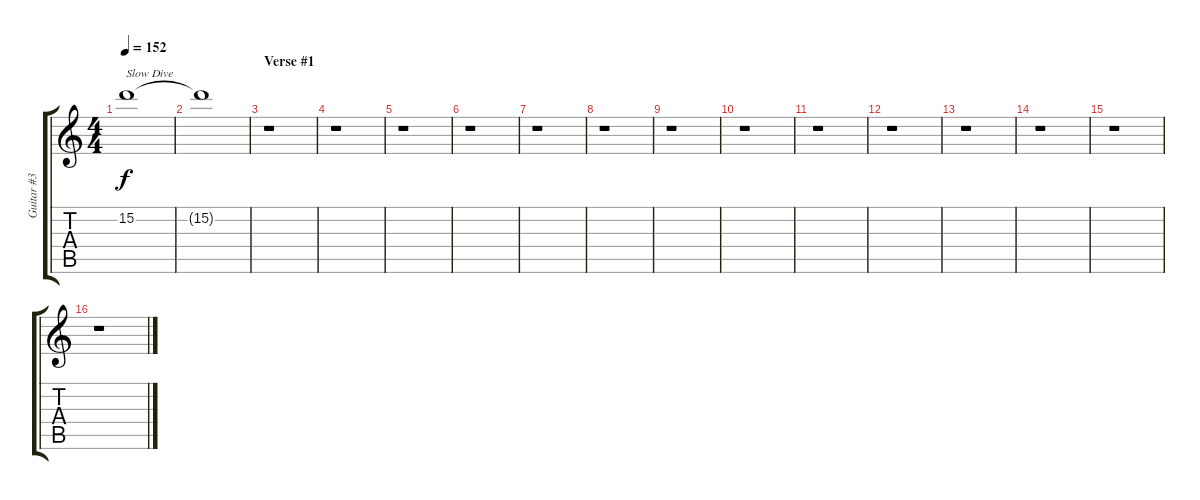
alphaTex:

\track ("Guitar #3 - Fills" "Guitar #3 ") {instrument overdrivenguitar}
\staff {score tabs}
\tuning (E4 B3 G3 D3 A2 E2) {hide}
\ts (4 4)
\tempo 152
\clef g2
\ks c
15.2.1{txt "Slow Dive" dy f} |
15.2{t}.1 |
\section ("" "Verse #1")
r.1 |
r.1 |
r.1 |
r.1 |
r.1 |
r.1 |
r.1 |
r.1 |
r.1 |
r.1 |
r.1 |
r.1 |
r.1 |
r.1
